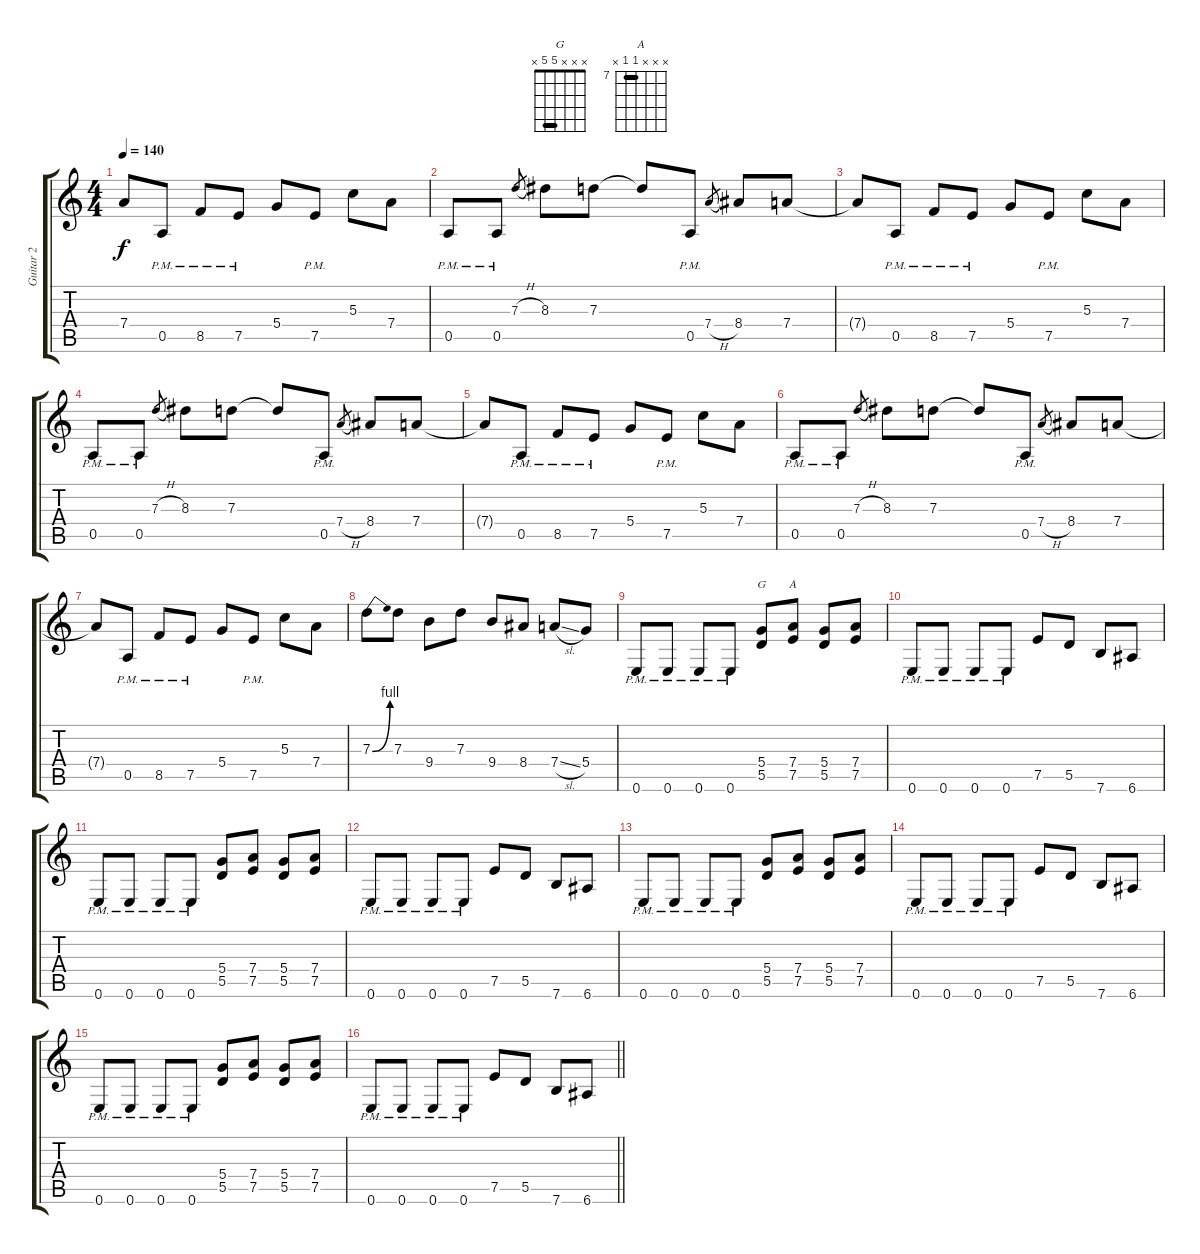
\track ("Guitar 2" "Guitar 2") {instrument distortionguitar}
\staff {score tabs}
\tuning (E4 B3 G3 D3 A2 E2) {hide}
\chord ("G" x x x 5 5 x) {barre 5}
\chord ("A" x x x 7 7 x) {firstfret 7 barre 7}
\ts (4 4)
\tempo 140
\clef g2
\ks c
7.4{t}.8{dy f} 0.5{pm}.8{beam split} 8.5{pm}.8 7.5{pm}.8{beam split} 5.4.8 7.5{pm}.8 5.3.8 7.4.8 |
0.5{pm}.8 0.5{pm}.8 7.3{h}.8{gr beam split} 8.3.8 7.3.8{beam split} 7.3{t}.8 0.5{pm}.8 7.4{h}.8{gr} 8.4.8 7.4.8 |
7.4{t}.8 0.5{pm}.8{beam split} 8.5{pm}.8 7.5{pm}.8{beam split} 5.4.8 7.5{pm}.8 5.3.8 7.4.8 |
0.5{pm}.8 0.5{pm}.8 7.3{h}.8{gr beam split} 8.3.8 7.3.8{beam split} 7.3{t}.8 0.5{pm}.8 7.4{h}.8{gr} 8.4.8 7.4.8 |
7.4{t}.8 0.5{pm}.8{beam split} 8.5{pm}.8 7.5{pm}.8{beam split} 5.4.8 7.5{pm}.8 5.3.8 7.4.8 |
0.5{pm}.8 0.5{pm}.8 7.3{h}.8{gr beam split} 8.3.8 7.3.8{beam split} 7.3{t}.8 0.5{pm}.8 7.4{h}.8{gr} 8.4.8 7.4.8 |
7.4{t}.8 0.5{pm}.8{beam split} 8.5{pm}.8 7.5{pm}.8{beam split} 5.4.8 7.5{pm}.8 5.3.8 7.4.8 |
7.3{be (bend 0 0 60 4)}.8 7.3.8{beam split} 9.4.8 7.3.8{beam split} 9.4.8 8.4.8 7.4{sl}.8 5.4.8 |
0.6{pm}.8 0.6{pm}.8{beam split} 0.6{pm}.8 0.6{pm}.8{beam split} (5.4 5.5).8{ch "G"} (7.4 7.5).8{ch "A"} (5.4 5.5).8 (7.4 7.5).8 |
0.6{pm}.8 0.6{pm}.8{beam split} 0.6{pm}.8 0.6{pm}.8{beam split} 7.5.8 5.5.8 7.6.8 6.6.8 |
0.6{pm}.8 0.6{pm}.8{beam split} 0.6{pm}.8 0.6{pm}.8{beam split} (5.4 5.5).8 (7.4 7.5).8 (5.4 5.5).8 (7.4 7.5).8 |
0.6{pm}.8 0.6{pm}.8{beam split} 0.6{pm}.8 0.6{pm}.8{beam split} 7.5.8 5.5.8 7.6.8 6.6.8 |
0.6{pm}.8 0.6{pm}.8{beam split} 0.6{pm}.8 0.6{pm}.8{beam split} (5.4 5.5).8 (7.4 7.5).8 (5.4 5.5).8 (7.4 7.5).8 |
0.6{pm}.8 0.6{pm}.8{beam split} 0.6{pm}.8 0.6{pm}.8{beam split} 7.5.8 5.5.8 7.6.8 6.6.8 |
0.6{pm}.8 0.6{pm}.8{beam split} 0.6{pm}.8 0.6{pm}.8{beam split} (5.4 5.5).8 (7.4 7.5).8 (5.4 5.5).8 (7.4 7.5).8 |
\barLineRight lightlight
0.6{pm}.8 0.6{pm}.8{beam split} 0.6{pm}.8 0.6{pm}.8{beam split} 7.5.8 5.5.8 7.6.8 6.6.8
